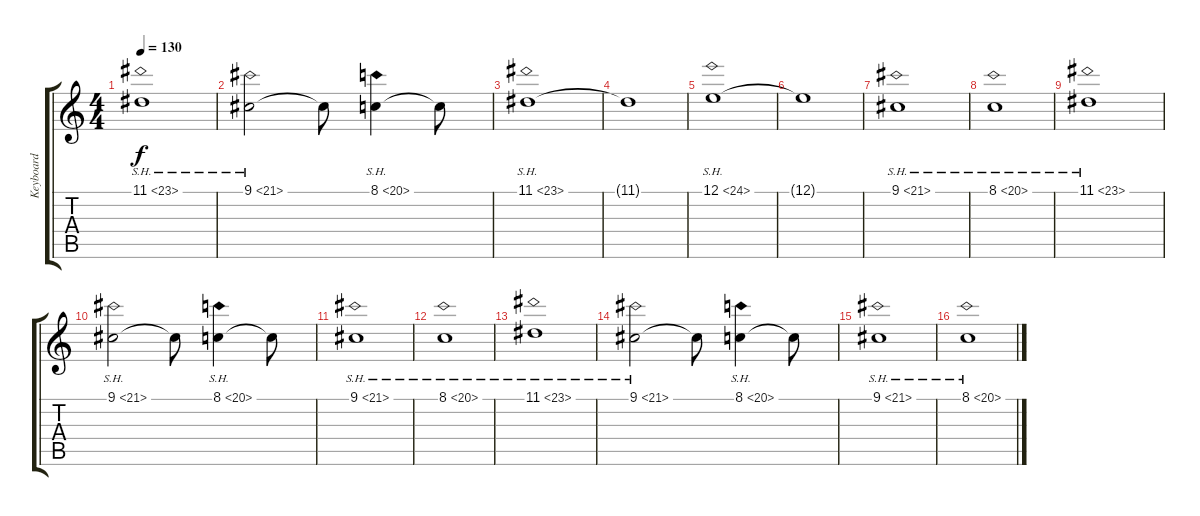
\track ("Keyboard" "Keyboard") {instrument pad2warm}
\staff {score tabs}
\tuning (E4 B3 G3 D3 A2 E2) {hide}
\ts (4 4)
\tempo 130
\clef g2
\ks c
11.1{sh 12}.1{dy f} |
9.1{sh 12}.2 9.1{t}.8 8.1{sh 12}.4 8.1{t}.8 |
11.1{sh 12}.1 |
11.1{t}.1 |
12.1{sh 12}.1 |
12.1{t}.1 |
9.1{sh 12}.1{volume 10} |
8.1{sh 12}.1 |
11.1{sh 12}.1 |
9.1{sh 12}.2 9.1{t}.8 8.1{sh 12}.4 8.1{t}.8 |
9.1{sh 12}.1 |
8.1{sh 12}.1 |
11.1{sh 12}.1 |
9.1{sh 12}.2 9.1{t}.8 8.1{sh 12}.4 8.1{t}.8 |
9.1{sh 12}.1 |
8.1{sh 12}.1
